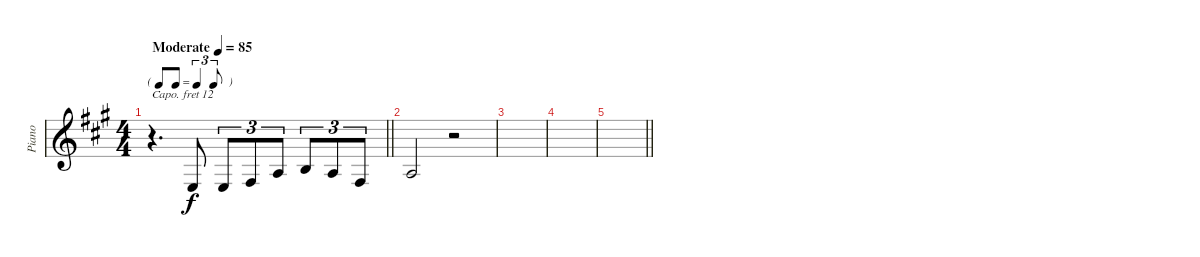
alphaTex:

\track ("Piano" "Piano") {instrument brightacousticpiano}
\staff {score}
\capo 12
\tuning (E4 B3 G3 D3 A2 E2) {hide}
\ts (4 4)
\tf triplet8th
\tempo (85 "Moderate")
\clef g2
\barLineRight lightlight
\ks a
r.4{d dy f instrument brightacousticpiano} 0.6.8 0.6.8{tu (3 2)} 2.6.8{tu (3 2)} 0.5.8{tu (3 2)} 2.5.8{tu (3 2)} 0.5.8{tu (3 2)} 2.6.8{tu (3 2)} |
0.5.2 r.2 |
|
|
\barLineRight lightlight
